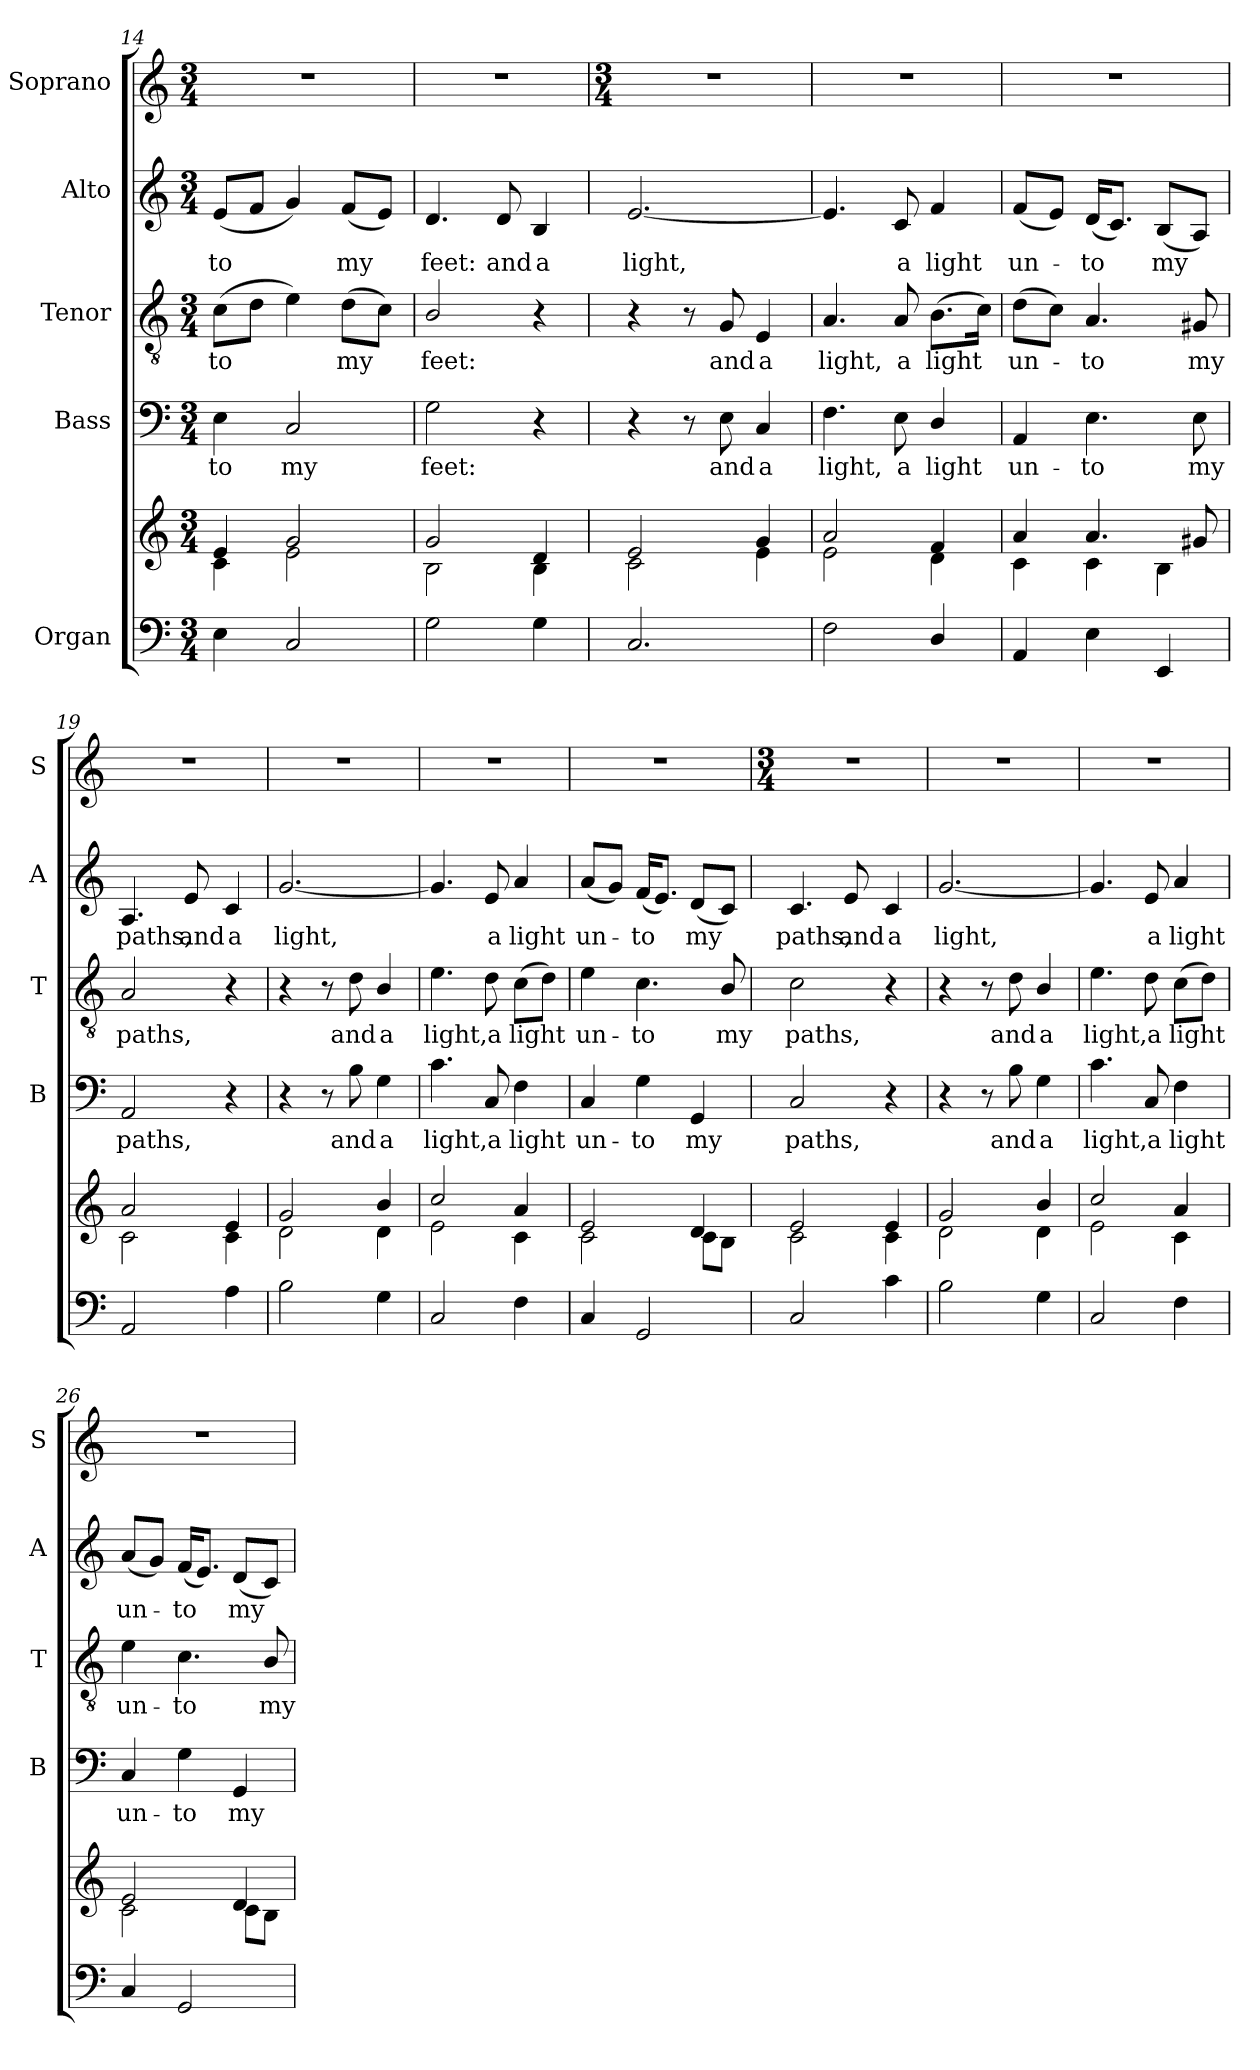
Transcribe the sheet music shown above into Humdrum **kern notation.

**kern	**kern	**kern	**text	**kern	**text	**kern	**text	**kern
*part5	*part5	*part4	*part4	*part3	*part3	*part2	*part2	*part1
*staff6	*staff5	*staff4	*staff4	*staff3	*staff3	*staff2	*staff2	*staff1
*I"Organ	*	*I"Bass	*	*I"Tenor	*	*I"Alto	*	*I"Soprano
*	*	*I'B	*	*I'T	*	*I'A	*	*I'S
*clefF4	*clefG2	*clefF4	*	*clefGv2	*	*clefG2	*	*clefG2
*k[]	*k[]	*k[]	*	*k[]	*	*k[]	*	*k[]
*M3/4	*M3/4	*M3/4	*	*M3/4	*	*M3/4	*	*M3/4
=14	=14	=14	=14	=14	=14	=14	=14	=14
*	*^	*	*	*	*	*	*	*
!	!	!	!	!LO:LY:b	!	!LO:LY:b	!	!LO:LY:b	!
4E\	4e/	4c\	4E\	-to	(>8c\L	to	(<8e/L	to	2.r
.	.	.	.	.	8d\J	.	8f/J	.	.
!	!	!	!	!LO:LY:b	!	!	!	!	!
2C/	2g/	2e\	2C/	my	4e\)	.	4g/)	.	.
!	!	!	!	!	!	!LO:LY:b	!	!LO:LY:b	!
.	.	.	.	.	(>8d\L	my	(<8f/L	my	.
.	.	.	.	.	8c\J)	.	8e/J)	.	.
=15	=15	=15	=15	=15	=15	=15	=15	=15	=15
!	!	!	!	!LO:LY:b	!	!LO:LY:b	!	!LO:LY:b	!
2G\	2g/	2B\	2G\	feet:	2B/	feet:	4.d/	feet:	2.r
!	!	!	!	!	!	!	!	!LO:LY:b	!
.	.	.	.	.	.	.	8d/	and	.
!	!	!	!	!	!	!	!	!LO:LY:b	!
4G\	4d/	4B\	4r	.	4r	.	4B/	a	.
!!LO:PB:g=z
=16	=16	=16	=16	=16	=16	=16	=16	=16	=16
*	*	*	*	*	*	*	*	*	*M3/4
!	!	!	!	!	!	!	!	!LO:LY:b	!
2.C/	2e/	2c\	4r	.	4r	.	[2.e/	light,	2.r
.	.	.	8r	.	8r	.	.	.	.
!	!	!	!	!LO:LY:b	!	!LO:LY:b	!	!	!
.	.	.	8E\	and	8G/	and	.	.	.
!	!	!	!	!LO:LY:b	!	!LO:LY:b	!	!	!
.	4g/	4e\	4C/	a	4E/	a	.	.	.
=17	=17	=17	=17	=17	=17	=17	=17	=17	=17
!	!	!	!	!LO:LY:b	!	!LO:LY:b	!	!	!
2F\	2a/	2e\	4.F\	light,	4.A/	light,	4.e/]	.	2.r
!	!	!	!	!LO:LY:b	!	!LO:LY:b	!	!LO:LY:b	!
.	.	.	8E\	a	8A/	a	8c/	a	.
!	!	!	!	!LO:LY:b	!	!LO:LY:b	!	!LO:LY:b	!
4D/	4f/	4d\	4D/	light	(>8.B\L	light	4f/	light	.
.	.	.	.	.	16c\Jk)	.	.	.	.
=18	=18	=18	=18	=18	=18	=18	=18	=18	=18
!	!	!	!	!LO:LY:b	!	!LO:LY:b	!	!LO:LY:b	!
4AA/	4a/	4c\	4AA/	un-	(>8d\L	un-	(<8f/L	un-	2.r
.	.	.	.	.	8c\J)	.	8e/J)	.	.
!	!	!	!	!LO:LY:b	!	!LO:LY:b	!	!LO:LY:b	!
4E\	4.a/	4c\	4.E\	-to	4.A/	to	(<16d/KL	to	.
.	.	.	.	.	.	.	8.c/J)	.	.
!	!	!	!	!	!	!	!	!LO:LY:b	!
4EE/	.	4B\	.	.	.	.	(<8B/L	my	.
!	!	!	!	!LO:LY:b	!	!LO:LY:b	!	!	!
.	8g#X/	.	8E\	my	8G#X/	my	8A/J)	.	.
=19	=19	=19	=19	=19	=19	=19	=19	=19	=19
!	!	!	!	!LO:LY:b	!	!LO:LY:b	!	!LO:LY:b	!
2AA/	2a/	2c\	2AA/	paths,	2A/	paths,	4.A/	paths,	2.r
!	!	!	!	!	!	!	!	!LO:LY:b	!
.	.	.	.	.	.	.	8e/	and	.
!	!	!	!	!	!	!	!	!LO:LY:b	!
4A\	4e/	4c\	4r	.	4r	.	4c/	a	.
=20	=20	=20	=20	=20	=20	=20	=20	=20	=20
!	!	!	!	!	!	!	!	!LO:LY:b	!
2B\	2g/	2d\	4r	.	4r	.	[2.g/	light,	2.r
.	.	.	8r	.	8r	.	.	.	.
!	!	!	!	!LO:LY:b	!	!LO:LY:b	!	!	!
.	.	.	8B\	and	8d\	and	.	.	.
!	!	!	!	!LO:LY:b	!	!LO:LY:b	!	!	!
4G\	4b/	4d\	4G\	a	4B/	a	.	.	.
=21	=21	=21	=21	=21	=21	=21	=21	=21	=21
!	!	!	!	!LO:LY:b	!	!LO:LY:b	!	!	!
2C/	2cc/	2e\	4.c\	light,	4.e\	light,	4.g/]	.	2.r
!	!	!	!	!LO:LY:b	!	!LO:LY:b	!	!LO:LY:b	!
.	.	.	8C/	a	8d\	a	8e/	a	.
!	!	!	!	!LO:LY:b	!	!LO:LY:b	!	!LO:LY:b	!
4F\	4a/	4c\	4F\	light	(>8c\L	light	4a/	light	.
.	.	.	.	.	8d\J)	.	.	.	.
=22	=22	=22	=22	=22	=22	=22	=22	=22	=22
!	!	!	!	!LO:LY:b	!	!LO:LY:b	!	!LO:LY:b	!
4C/	2e/	2c\	4C/	un-	4e\	un-	(<8a/L	un-	2.r
.	.	.	.	.	.	.	8g/J)	.	.
!	!	!	!	!LO:LY:b	!	!LO:LY:b	!	!LO:LY:b	!
2GG/	.	.	4G\	-to	4.c\	-to	(<16f/KL	to	.
.	.	.	.	.	.	.	8.e/J)	.	.
!	!	!	!	!LO:LY:b	!	!	!	!LO:LY:b	!
.	4d/	8c\L	4GG/	my	.	.	(<8d/L	my	.
!	!	!	!	!	!	!LO:LY:b	!	!	!
.	.	8B\J	.	.	8B/	my	8c/J)	.	.
!!LO:LB:g=z
=23	=23	=23	=23	=23	=23	=23	=23	=23	=23
*	*	*	*	*	*	*	*	*	*M3/4
!	!	!	!	!LO:LY:b	!	!LO:LY:b	!	!LO:LY:b	!
2C/	2e/	2c\	2C/	paths,	2c\	paths,	4.c/	paths,	2.r
!	!	!	!	!	!	!	!	!LO:LY:b	!
.	.	.	.	.	.	.	8e/	and	.
!	!	!	!	!	!	!	!	!LO:LY:b	!
4c\	4e/	4c\	4r	.	4r	.	4c/	a	.
=24	=24	=24	=24	=24	=24	=24	=24	=24	=24
!	!	!	!	!	!	!	!	!LO:LY:b	!
2B\	2g/	2d\	4r	.	4r	.	[2.g/	light,	2.r
.	.	.	8r	.	8r	.	.	.	.
!	!	!	!	!LO:LY:b	!	!LO:LY:b	!	!	!
.	.	.	8B\	and	8d\	and	.	.	.
!	!	!	!	!LO:LY:b	!	!LO:LY:b	!	!	!
4G\	4b/	4d\	4G\	a	4B/	a	.	.	.
=25	=25	=25	=25	=25	=25	=25	=25	=25	=25
!	!	!	!	!LO:LY:b	!	!LO:LY:b	!	!	!
2C/	2cc/	2e\	4.c\	light,	4.e\	light,	4.g/]	.	2.r
!	!	!	!	!LO:LY:b	!	!LO:LY:b	!	!LO:LY:b	!
.	.	.	8C/	a	8d\	a	8e/	a	.
!	!	!	!	!LO:LY:b	!	!LO:LY:b	!	!LO:LY:b	!
4F\	4a/	4c\	4F\	light	(>8c\L	light	4a/	light	.
.	.	.	.	.	8d\J)	.	.	.	.
=26	=26	=26	=26	=26	=26	=26	=26	=26	=26
!	!	!	!	!LO:LY:b	!	!LO:LY:b	!	!LO:LY:b	!
4C/	2e/	2c\	4C/	un-	4e\	un-	(<8a/L	un-	2.r
.	.	.	.	.	.	.	8g/J)	.	.
!	!	!	!	!LO:LY:b	!	!LO:LY:b	!	!LO:LY:b	!
2GG/	.	.	4G\	-to	4.c\	-to	(<16f/KL	to	.
.	.	.	.	.	.	.	8.e/J)	.	.
!	!	!	!	!LO:LY:b	!	!	!	!LO:LY:b	!
.	4d/	8c\L	4GG/	my	.	.	(<8d/L	my	.
!	!	!	!	!	!	!LO:LY:b	!	!	!
.	.	8B\J	.	.	8B/	my	8c/J)	.	.
*	*v	*v	*	*	*	*	*	*	*
=	=	=	=	=	=	=	=	=
*-	*-	*-	*-	*-	*-	*-	*-	*-
